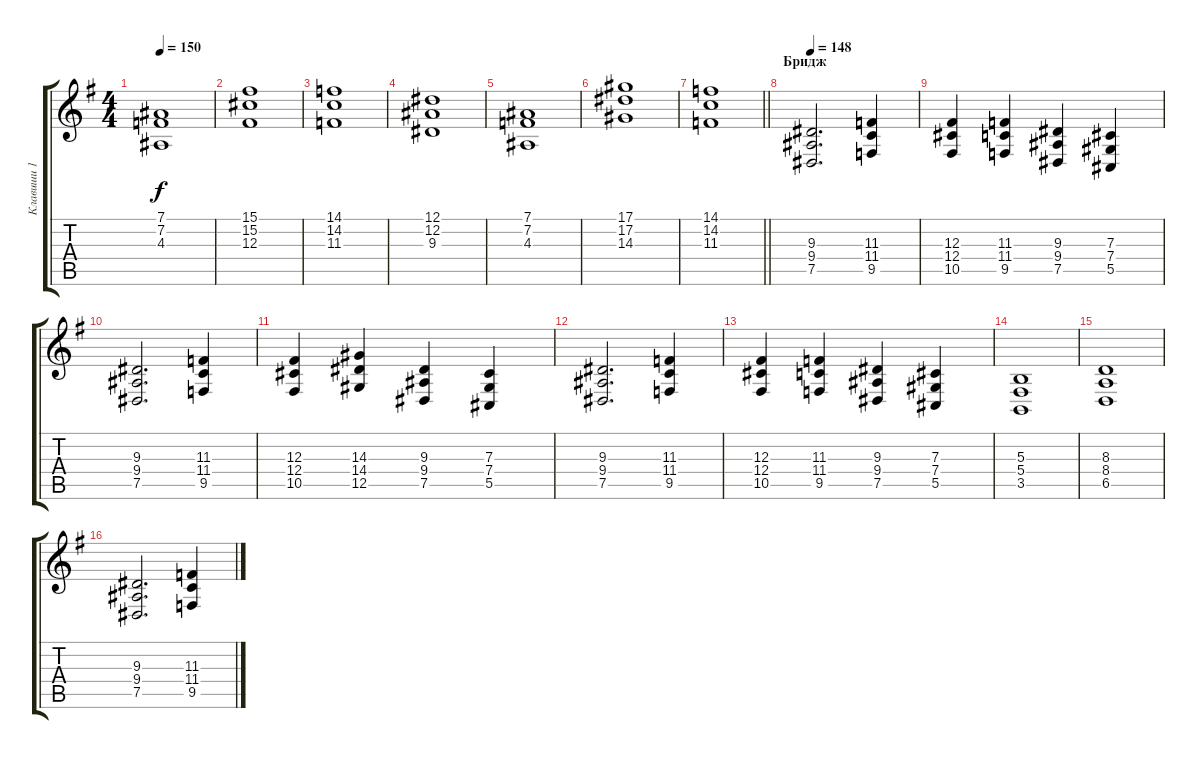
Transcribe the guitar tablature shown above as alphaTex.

\track ("Клавиши 1" "Клавиши 1") {instrument churchorgan}
\staff {score tabs}
\tuning (Eb4 Bb3 Gb3 Db3 Ab2 Eb2) {hide}
\ts (4 4)
\tempo 150
\clef g2
\ks eminor
(7.1 7.2 4.3).1{dy f} |
(15.1 15.2 12.3).1 |
(14.1 14.2 11.3).1 |
(12.1 12.2 9.3).1 |
(7.1 7.2 4.3).1 |
(17.1 17.2 14.3).1 |
\barLineRight lightlight
(14.1 14.2 11.3).1 |
\section ("" "Бридж")
\tempo 148
(9.3 9.4 7.5).2{d instrument choiraahs} (11.3 11.4 9.5).4 |
(12.3 12.4 10.5).4 (11.3 11.4 9.5).4 (9.3 9.4 7.5).4 (7.3 7.4 5.5).4 |
(9.3 9.4 7.5).2{d} (11.3 11.4 9.5).4 |
(12.3 12.4 10.5).4 (14.3 14.4 12.5).4 (9.3 9.4 7.5).4 (7.3 7.4 5.5).4 |
(9.3 9.4 7.5).2{d} (11.3 11.4 9.5).4 |
(12.3 12.4 10.5).4 (11.3 11.4 9.5).4 (9.3 9.4 7.5).4 (7.3 7.4 5.5).4 |
(5.3 5.4 3.5).1 |
(8.3 8.4 6.5).1 |
(9.3 9.4 7.5).2{d} (11.3 11.4 9.5).4
